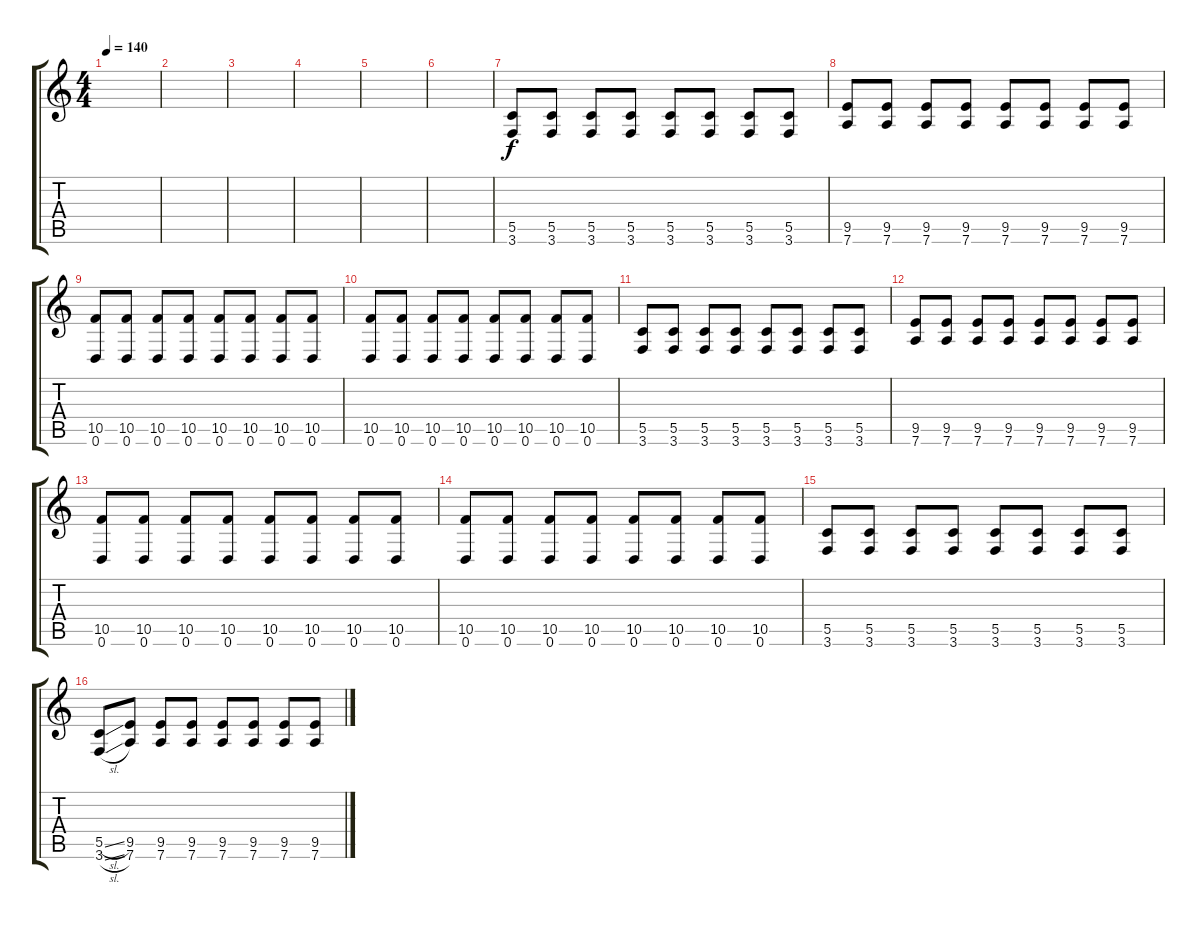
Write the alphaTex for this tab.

\track "" {instrument distortionguitar}
\staff {score tabs}
\tuning (D4 A3 F3 C3 G2 D2) {hide}
\ts (4 4)
\tempo 140
\clef g2
\ks c
|
|
|
|
|
|
(5.5 3.6).8 (5.5 3.6).8 (5.5 3.6).8 (5.5 3.6).8 (5.5 3.6).8 (5.5 3.6).8 (5.5 3.6).8 (5.5 3.6).8 |
(9.5 7.6).8 (9.5 7.6).8 (9.5 7.6).8 (9.5 7.6).8 (9.5 7.6).8 (9.5 7.6).8 (9.5 7.6).8 (9.5 7.6).8 |
(10.5 0.6).8 (10.5 0.6).8 (10.5 0.6).8 (10.5 0.6).8 (10.5 0.6).8 (10.5 0.6).8 (10.5 0.6).8 (10.5 0.6).8 |
(10.5 0.6).8 (10.5 0.6).8 (10.5 0.6).8 (10.5 0.6).8 (10.5 0.6).8 (10.5 0.6).8 (10.5 0.6).8 (10.5 0.6).8 |
(5.5 3.6).8 (5.5 3.6).8 (5.5 3.6).8 (5.5 3.6).8 (5.5 3.6).8 (5.5 3.6).8 (5.5 3.6).8 (5.5 3.6).8 |
(9.5 7.6).8 (9.5 7.6).8 (9.5 7.6).8 (9.5 7.6).8 (9.5 7.6).8 (9.5 7.6).8 (9.5 7.6).8 (9.5 7.6).8 |
(10.5 0.6).8 (10.5 0.6).8 (10.5 0.6).8 (10.5 0.6).8 (10.5 0.6).8 (10.5 0.6).8 (10.5 0.6).8 (10.5 0.6).8 |
(10.5 0.6).8 (10.5 0.6).8 (10.5 0.6).8 (10.5 0.6).8 (10.5 0.6).8 (10.5 0.6).8 (10.5 0.6).8 (10.5 0.6).8 |
(5.5 3.6).8 (5.5 3.6).8 (5.5 3.6).8 (5.5 3.6).8 (5.5 3.6).8 (5.5 3.6).8 (5.5 3.6).8 (5.5 3.6).8 |
(5.5{sl} 3.6{sl}).8 (9.5 7.6).8 (9.5 7.6).8 (9.5 7.6).8 (9.5 7.6).8 (9.5 7.6).8 (9.5 7.6).8 (9.5 7.6).8
